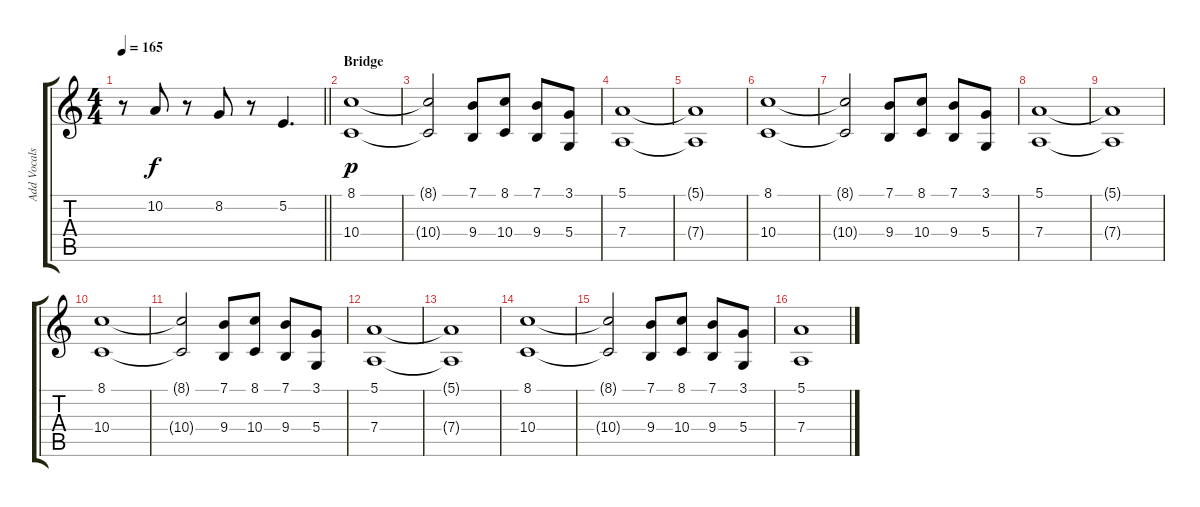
\track ("Add Vocals" "Add Vocals") {instrument choiraahs}
\staff {score tabs}
\tuning (E4 B3 G3 D3 A2 E2) {hide}
\ts (4 4)
\tempo 165
\clef g2
\barLineRight lightlight
\ks c
r.8{dy f} 10.2.8 r.8 8.2.8 r.8 5.2.4{d} |
\section ("" "Bridge")
(8.1 10.4).1{dy p} |
(8.1{t} 10.4{t}).2 (7.1 9.4).8 (8.1 10.4).8 (7.1 9.4).8 (3.1 5.4).8 |
(5.1 7.4).1 |
(5.1{t} 7.4{t}).1 |
(8.1 10.4).1 |
(8.1{t} 10.4{t}).2 (7.1 9.4).8 (8.1 10.4).8 (7.1 9.4).8 (3.1 5.4).8 |
(5.1 7.4).1 |
(5.1{t} 7.4{t}).1 |
(8.1 10.4).1 |
(8.1{t} 10.4{t}).2 (7.1 9.4).8 (8.1 10.4).8 (7.1 9.4).8 (3.1 5.4).8 |
(5.1 7.4).1 |
(5.1{t} 7.4{t}).1 |
(8.1 10.4).1 |
(8.1{t} 10.4{t}).2 (7.1 9.4).8 (8.1 10.4).8 (7.1 9.4).8 (3.1 5.4).8 |
(5.1 7.4).1
